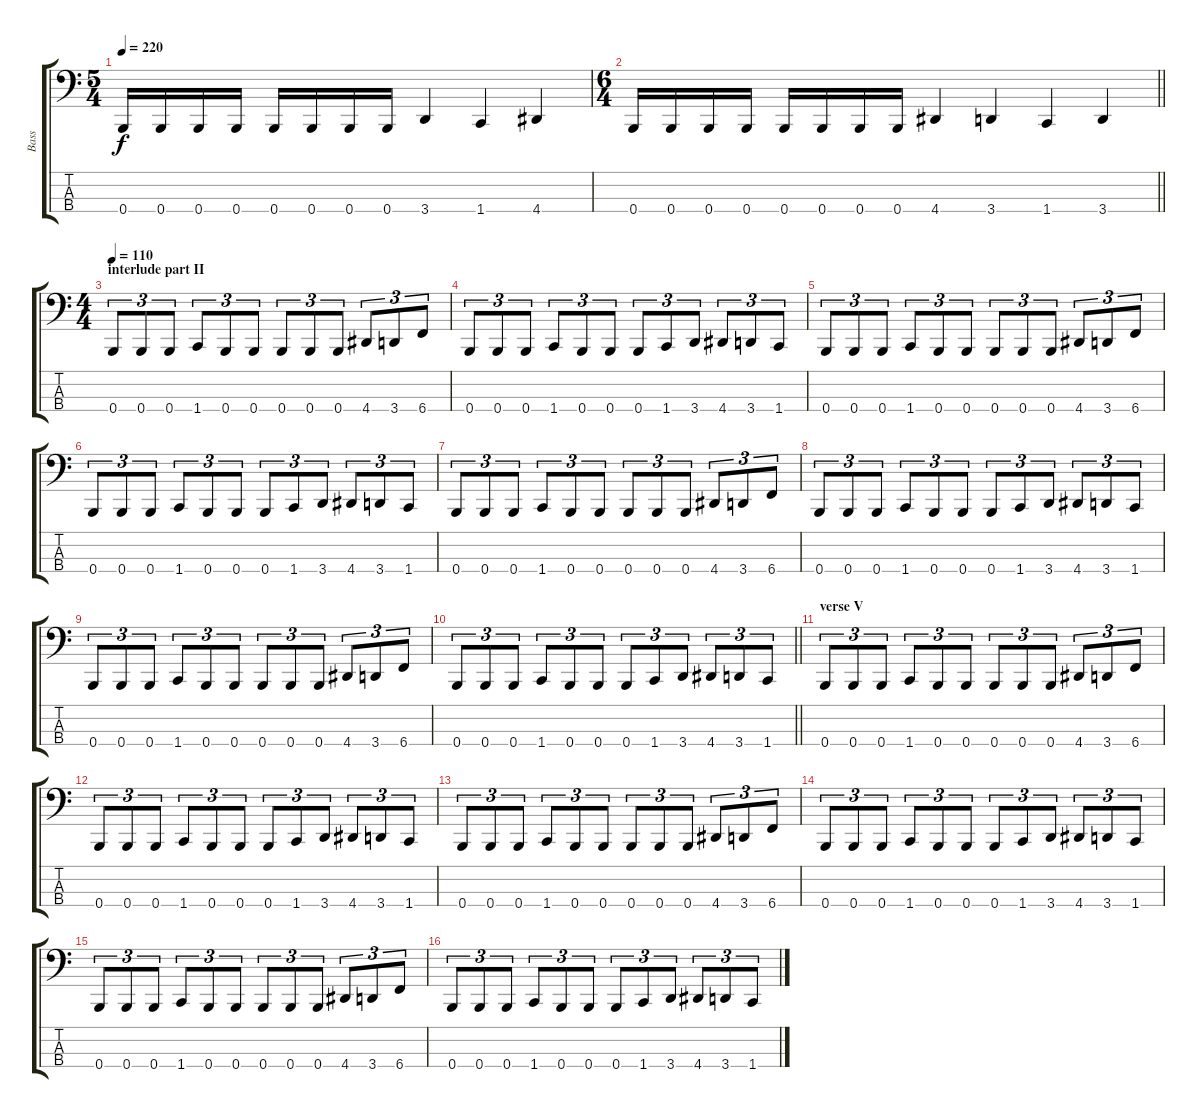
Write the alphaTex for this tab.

\track ("Bass" "Bass") {instrument electricbassfinger}
\staff {score tabs}
\tuning (D2 A1 E1 B0) {hide}
\ts (5 4)
\tempo 220
\clef f4
\ks c
0.4.16{dy f} 0.4.16 0.4.16 0.4.16 0.4.16 0.4.16 0.4.16 0.4.16 3.4.4 1.4.4 4.4.4 |
\ts (6 4)
\barLineRight lightlight
0.4.16 0.4.16 0.4.16 0.4.16 0.4.16 0.4.16 0.4.16 0.4.16 4.4.4 3.4.4 1.4.4 3.4.4 |
\ts (4 4)
\section ("" "interlude part II")
\tempo 110
0.4.8{tu (3 2)} 0.4.8{tu (3 2)} 0.4.8{tu (3 2)} 1.4.8{tu (3 2)} 0.4.8{tu (3 2)} 0.4.8{tu (3 2)} 0.4.8{tu (3 2)} 0.4.8{tu (3 2)} 0.4.8{tu (3 2)} 4.4.8{tu (3 2)} 3.4.8{tu (3 2)} 6.4.8{tu (3 2)} |
0.4.8{tu (3 2)} 0.4.8{tu (3 2)} 0.4.8{tu (3 2)} 1.4.8{tu (3 2)} 0.4.8{tu (3 2)} 0.4.8{tu (3 2)} 0.4.8{tu (3 2)} 1.4.8{tu (3 2)} 3.4.8{tu (3 2)} 4.4.8{tu (3 2)} 3.4.8{tu (3 2)} 1.4.8{tu (3 2)} |
0.4.8{tu (3 2)} 0.4.8{tu (3 2)} 0.4.8{tu (3 2)} 1.4.8{tu (3 2)} 0.4.8{tu (3 2)} 0.4.8{tu (3 2)} 0.4.8{tu (3 2)} 0.4.8{tu (3 2)} 0.4.8{tu (3 2)} 4.4.8{tu (3 2)} 3.4.8{tu (3 2)} 6.4.8{tu (3 2)} |
0.4.8{tu (3 2)} 0.4.8{tu (3 2)} 0.4.8{tu (3 2)} 1.4.8{tu (3 2)} 0.4.8{tu (3 2)} 0.4.8{tu (3 2)} 0.4.8{tu (3 2)} 1.4.8{tu (3 2)} 3.4.8{tu (3 2)} 4.4.8{tu (3 2)} 3.4.8{tu (3 2)} 1.4.8{tu (3 2)} |
0.4.8{tu (3 2)} 0.4.8{tu (3 2)} 0.4.8{tu (3 2)} 1.4.8{tu (3 2)} 0.4.8{tu (3 2)} 0.4.8{tu (3 2)} 0.4.8{tu (3 2)} 0.4.8{tu (3 2)} 0.4.8{tu (3 2)} 4.4.8{tu (3 2)} 3.4.8{tu (3 2)} 6.4.8{tu (3 2)} |
0.4.8{tu (3 2)} 0.4.8{tu (3 2)} 0.4.8{tu (3 2)} 1.4.8{tu (3 2)} 0.4.8{tu (3 2)} 0.4.8{tu (3 2)} 0.4.8{tu (3 2)} 1.4.8{tu (3 2)} 3.4.8{tu (3 2)} 4.4.8{tu (3 2)} 3.4.8{tu (3 2)} 1.4.8{tu (3 2)} |
0.4.8{tu (3 2)} 0.4.8{tu (3 2)} 0.4.8{tu (3 2)} 1.4.8{tu (3 2)} 0.4.8{tu (3 2)} 0.4.8{tu (3 2)} 0.4.8{tu (3 2)} 0.4.8{tu (3 2)} 0.4.8{tu (3 2)} 4.4.8{tu (3 2)} 3.4.8{tu (3 2)} 6.4.8{tu (3 2)} |
\barLineRight lightlight
0.4.8{tu (3 2)} 0.4.8{tu (3 2)} 0.4.8{tu (3 2)} 1.4.8{tu (3 2)} 0.4.8{tu (3 2)} 0.4.8{tu (3 2)} 0.4.8{tu (3 2)} 1.4.8{tu (3 2)} 3.4.8{tu (3 2)} 4.4.8{tu (3 2)} 3.4.8{tu (3 2)} 1.4.8{tu (3 2)} |
\section ("" "verse V")
0.4.8{tu (3 2)} 0.4.8{tu (3 2)} 0.4.8{tu (3 2)} 1.4.8{tu (3 2)} 0.4.8{tu (3 2)} 0.4.8{tu (3 2)} 0.4.8{tu (3 2)} 0.4.8{tu (3 2)} 0.4.8{tu (3 2)} 4.4.8{tu (3 2)} 3.4.8{tu (3 2)} 6.4.8{tu (3 2)} |
0.4.8{tu (3 2)} 0.4.8{tu (3 2)} 0.4.8{tu (3 2)} 1.4.8{tu (3 2)} 0.4.8{tu (3 2)} 0.4.8{tu (3 2)} 0.4.8{tu (3 2)} 1.4.8{tu (3 2)} 3.4.8{tu (3 2)} 4.4.8{tu (3 2)} 3.4.8{tu (3 2)} 1.4.8{tu (3 2)} |
0.4.8{tu (3 2)} 0.4.8{tu (3 2)} 0.4.8{tu (3 2)} 1.4.8{tu (3 2)} 0.4.8{tu (3 2)} 0.4.8{tu (3 2)} 0.4.8{tu (3 2)} 0.4.8{tu (3 2)} 0.4.8{tu (3 2)} 4.4.8{tu (3 2)} 3.4.8{tu (3 2)} 6.4.8{tu (3 2)} |
0.4.8{tu (3 2)} 0.4.8{tu (3 2)} 0.4.8{tu (3 2)} 1.4.8{tu (3 2)} 0.4.8{tu (3 2)} 0.4.8{tu (3 2)} 0.4.8{tu (3 2)} 1.4.8{tu (3 2)} 3.4.8{tu (3 2)} 4.4.8{tu (3 2)} 3.4.8{tu (3 2)} 1.4.8{tu (3 2)} |
0.4.8{tu (3 2)} 0.4.8{tu (3 2)} 0.4.8{tu (3 2)} 1.4.8{tu (3 2)} 0.4.8{tu (3 2)} 0.4.8{tu (3 2)} 0.4.8{tu (3 2)} 0.4.8{tu (3 2)} 0.4.8{tu (3 2)} 4.4.8{tu (3 2)} 3.4.8{tu (3 2)} 6.4.8{tu (3 2)} |
0.4.8{tu (3 2)} 0.4.8{tu (3 2)} 0.4.8{tu (3 2)} 1.4.8{tu (3 2)} 0.4.8{tu (3 2)} 0.4.8{tu (3 2)} 0.4.8{tu (3 2)} 1.4.8{tu (3 2)} 3.4.8{tu (3 2)} 4.4.8{tu (3 2)} 3.4.8{tu (3 2)} 1.4.8{tu (3 2)}
